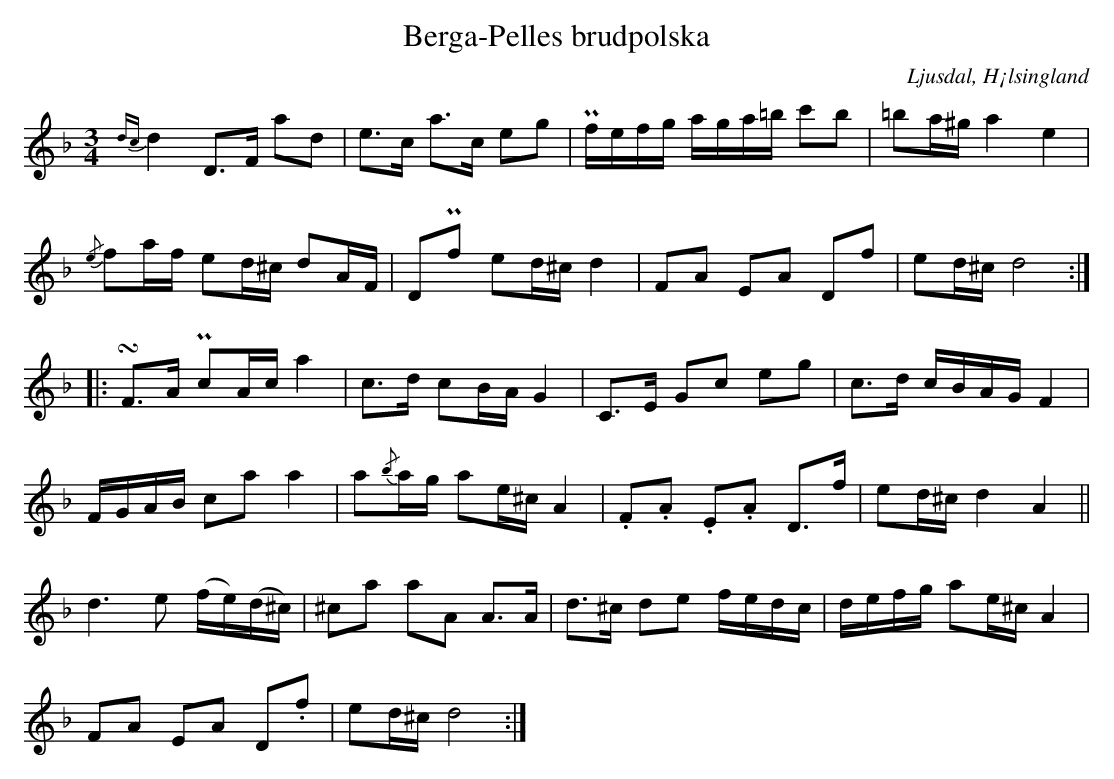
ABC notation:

X:1
T: Berga-Pelles brudpolska
O: Ljusdal, H¡lsingland
M: 3/4
L: 1/16
K: Dm
{dc}d4 D2>F2 a2d2 | e2>c2 a2>c2 e2g2| Pfefg aga=b c'2b2 | =b2a^g a4 e4 |
{/e}f2af e2d^c d2AF | D2Pf2 e2d^c d4 | F2A2 E2A2 D2f2 | e2d^c d8 ::
!turn!F2>A2 Pc2Ac a4 | c2>d2 c2BA G4 | C2>E2 G2c2 e2g2 | c2>d2 cBAG F4 |
FGAB c2a2 a4 | a2{/b}ag a2e^c A4 | .F2.A2 .E2.A2 D2>f2 | e2d^c d4 A4 ||
d6e2 (fe)(d^c) | ^c2a2 a2A2 A2>A2 | d2>^c2 d2e2 fedc | defg a2e^c A4 |
F2A2 E2A2 D2.f2 | e2d^c d8 :|
